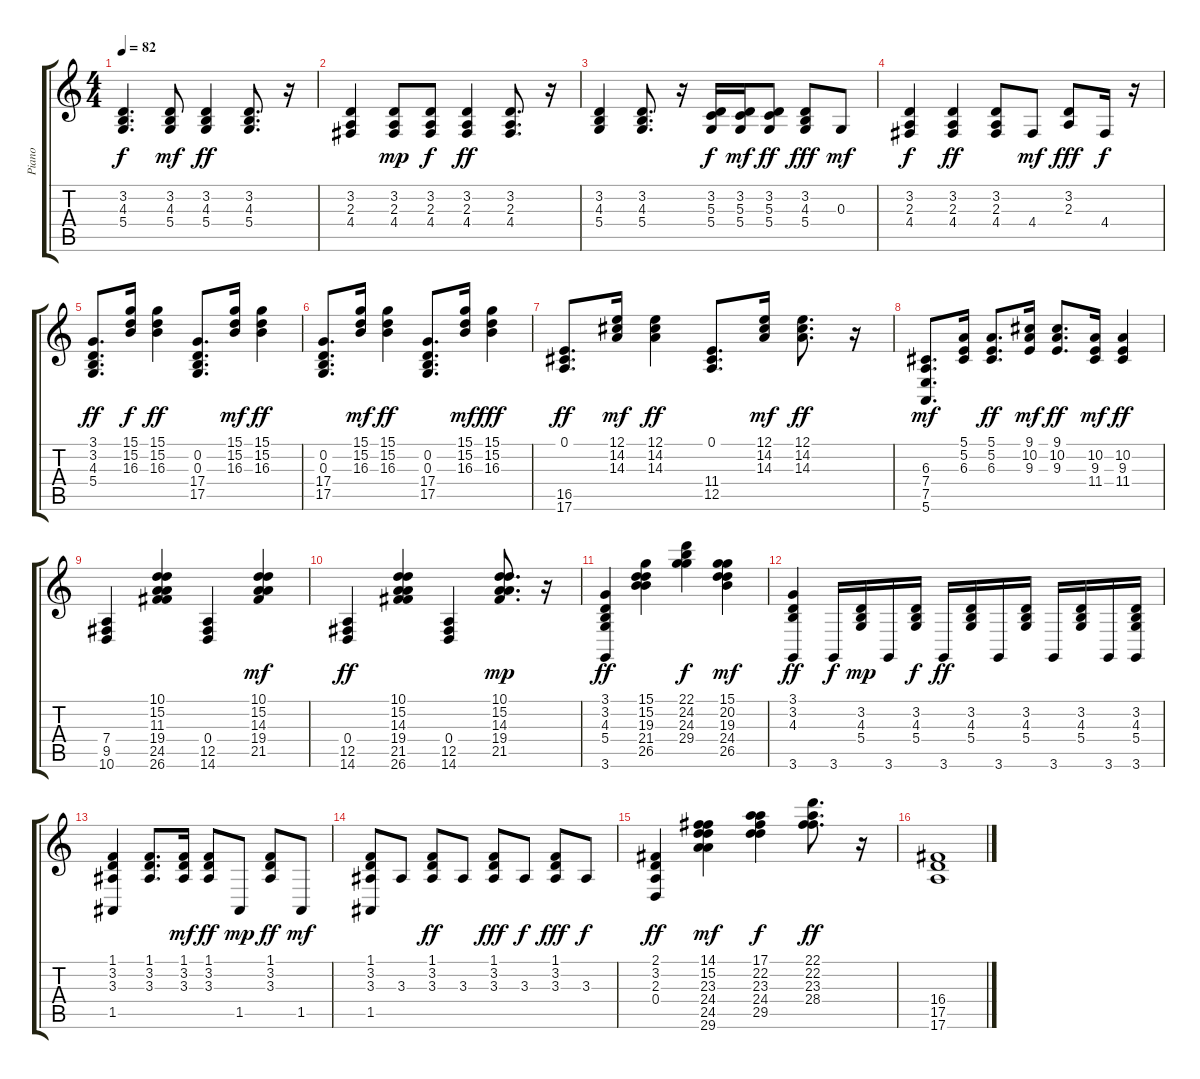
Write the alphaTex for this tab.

\track ("Piano" "Piano") {instrument acousticgrandpiano}
\staff {score tabs}
\tuning (E4 B3 G3 D3 A2 E2) {hide}
\ts (4 4)
\tempo 82
\clef g2
\ks c
(3.2 4.3 5.4).4{d dy f} (3.2 4.3 5.4).8{dy mf} (3.2 4.3 5.4).4{dy ff} (3.2 4.3 5.4).8{d} r.16 |
(3.2 2.3 4.4).4 (3.2 2.3 4.4).8{dy mp} (3.2 2.3 4.4).8{dy f} (3.2 2.3 4.4).4{dy ff} (3.2 2.3 4.4).8{d} r.16 |
(3.2 4.3 5.4).4 (3.2 4.3 5.4).8{d} r.16 (3.2 5.3 5.4).16{dy f} (3.2 5.3 5.4).16{dy mf} (3.2 5.3 5.4).8{dy ff} (3.2 4.3 5.4).8{dy fff} 0.3.8{dy mf} |
(3.2 2.3 4.4).4{dy f} (3.2 2.3 4.4).4{dy ff} (3.2 2.3 4.4).8 4.4.8{dy mf} (3.2 2.3).8{dy fff} 4.4.16{dy f} r.16 |
(3.1 3.2 4.3 5.4).8{d dy ff} (15.1 15.2 16.3).16{dy f} (15.1 15.2 16.3).4{dy ff} (0.2 0.3 17.4 17.5).8{d} (15.1 15.2 16.3).16{dy mf} (15.1 15.2 16.3).4{dy ff} |
(0.2 0.3 17.4 17.5).8{d} (15.1 15.2 16.3).16{dy mf} (15.1 15.2 16.3).4{dy ff} (0.2 0.3 17.4 17.5).8{d} (15.1 15.2 16.3).16{dy mf} (15.1 15.2 16.3).4{dy fff} |
(0.1 16.5 17.6).8{d dy ff} (12.1 14.2 14.3).16{dy mf} (12.1 14.2 14.3).4{dy ff} (0.1 11.4 12.5).8{d} (12.1 14.2 14.3).16{dy mf} (12.1 14.2 14.3).8{d dy ff} r.16 |
(6.3 7.4 7.5 5.6).8{d dy mf} (5.1 5.2 6.3).16 (5.1 5.2 6.3).8{d dy ff} (9.1 10.2 9.3).16{dy mf} (9.1 10.2 9.3).8{d dy ff} (10.2 9.3 11.4).16{dy mf} (10.2 9.3 11.4).4{dy ff} |
(7.4 9.5 10.6).4 (10.1 15.2 11.3 19.4 24.5 26.6).4 (0.4 12.5 14.6).4 (10.1 15.2 14.3 19.4 21.5).4{dy mf} |
(0.4 12.5 14.6).4{dy ff} (10.1 15.2 14.3 19.4 21.5 26.6).4 (0.4 12.5 14.6).4 (10.1 15.2 14.3 19.4 21.5).8{d dy mp} r.16 |
(3.1 3.2 4.3 5.4 3.6).4{dy ff} (15.1 15.2 19.3 21.4 26.5).4 (22.1 24.2 24.3 29.4).4{dy f} (15.1 20.2 19.3 24.4 26.5).4{dy mf} |
(3.1 3.2 4.3 3.6).4{dy ff} 3.6.16{dy f} (3.2 4.3 5.4).16{dy mp} 3.6.16 (3.2 4.3 5.4).16{dy f} 3.6.16{dy ff} (3.2 4.3 5.4).16 3.6.16 (3.2 4.3 5.4).16 3.6.16 (3.2 4.3 5.4).16 3.6.16 (3.2 4.3 5.4 3.6).16 |
(1.1 3.2 3.3 1.5).4 (1.1 3.2 3.3).8{d} (1.1 3.2 3.3).16{dy mf} (1.1 3.2 3.3).8{dy ff} 1.5.8{dy mp} (1.1 3.2 3.3).8{dy ff} 1.5.8{dy mf} |
(1.1 3.2 3.3 1.5).8 3.3.8 (1.1 3.2 3.3).8{dy ff} 3.3.8 (1.1 3.2 3.3).8{dy fff} 3.3.8{dy f} (1.1 3.2 3.3).8{dy fff} 3.3.8{dy f} |
(2.1 3.2 2.3 0.4).4{dy ff} (14.1 15.2 23.3 24.4 24.5 29.6).4{dy mf} (17.1 22.2 23.3 24.4 29.5).4{dy f} (22.1 22.2 23.3 28.4).8{d dy ff} r.16 |
(16.4 17.5 17.6).1
